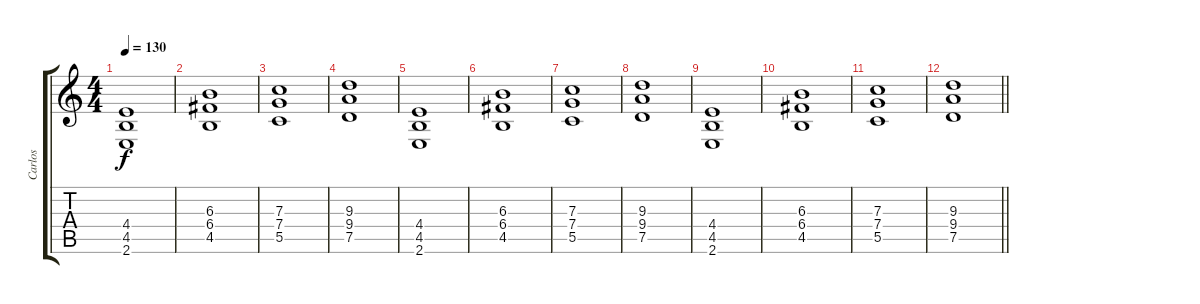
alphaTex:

\track ("Carlos" "Carlos") {instrument distortionguitar}
\staff {score tabs}
\tuning (D4 A3 F3 C3 G2 D2) {hide}
\ts (4 4)
\tempo 130
\clef g2
\ks c
(4.4 4.5 2.6).1{dy f} |
(6.3 6.4 4.5).1 |
(7.3 7.4 5.5).1 |
(9.3 9.4 7.5).1 |
(4.4 4.5 2.6).1 |
(6.3 6.4 4.5).1 |
(7.3 7.4 5.5).1 |
(9.3 9.4 7.5).1 |
(4.4 4.5 2.6).1 |
(6.3 6.4 4.5).1 |
(7.3 7.4 5.5).1 |
\barLineRight lightlight
(9.3 9.4 7.5).1
